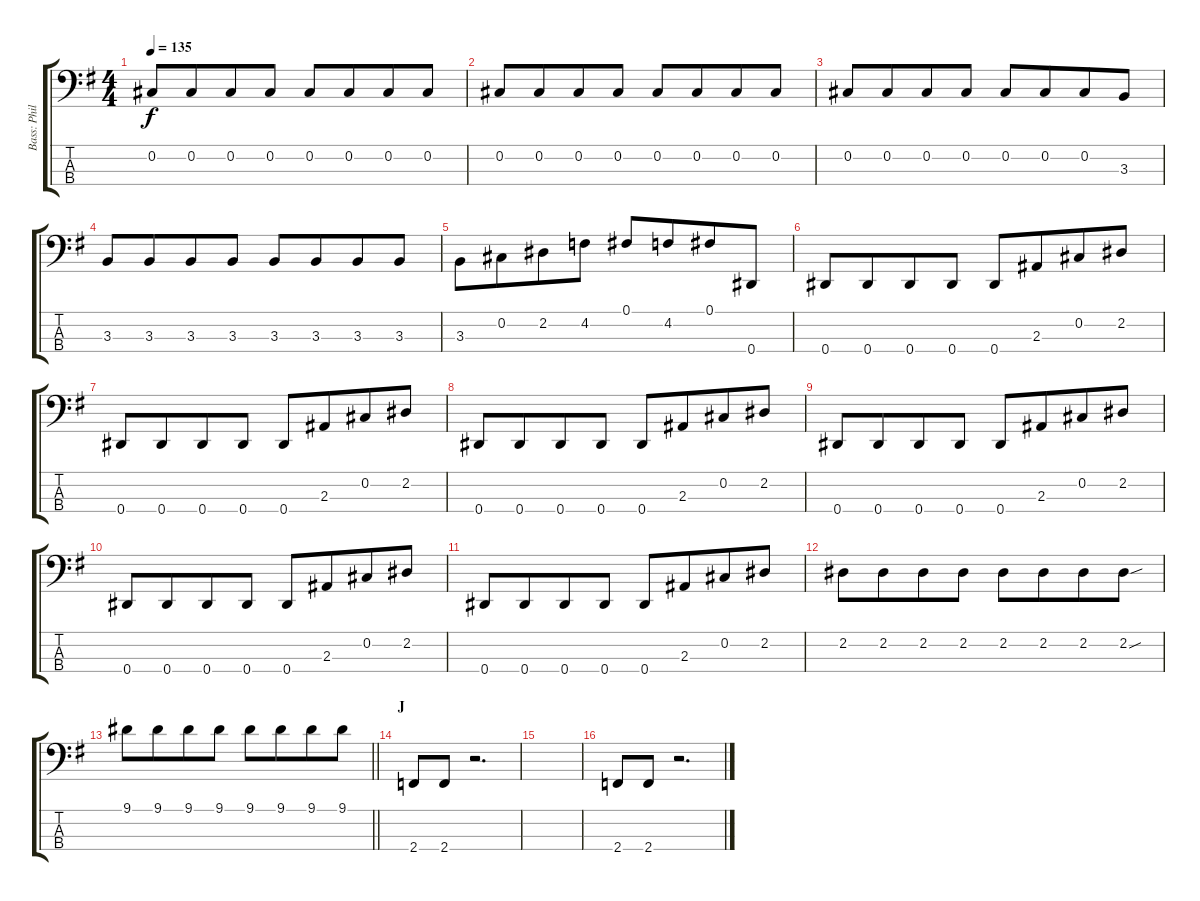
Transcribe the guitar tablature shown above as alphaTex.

\track ("Bass: Phillip" "Bass: Phil") {instrument electricbassfinger}
\staff {score tabs}
\tuning (Gb2 Db2 Ab1 Eb1) {hide}
\ts (4 4)
\tempo 135
\clef f4
\ks g
0.2.8{dy f} 0.2.8{beam merge} 0.2.8 0.2.8 0.2.8{beam Up} 0.2.8{beam Up beam merge} 0.2.8{beam Up} 0.2.8{beam Up} |
0.2.8 0.2.8{beam merge} 0.2.8 0.2.8 0.2.8 0.2.8{beam merge} 0.2.8 0.2.8 |
0.2.8 0.2.8{beam merge} 0.2.8 0.2.8 0.2.8{beam Up} 0.2.8{beam Up beam merge} 0.2.8{beam Up} 3.3.8{beam Up} |
3.3.8 3.3.8{beam merge} 3.3.8 3.3.8 3.3.8 3.3.8{beam merge} 3.3.8 3.3.8 |
3.3.8 0.2.8{beam merge} 2.2.8 4.2.8 0.1.8{beam Up} 4.2.8{beam Up beam merge} 0.1.8{beam Up} 0.4.8{beam Up} |
0.4.8 0.4.8{beam merge} 0.4.8 0.4.8 0.4.8 2.3.8{beam merge} 0.2.8 2.2.8 |
0.4.8 0.4.8{beam merge} 0.4.8 0.4.8 0.4.8 2.3.8{beam merge} 0.2.8 2.2.8 |
0.4.8 0.4.8{beam merge} 0.4.8 0.4.8 0.4.8 2.3.8{beam merge} 0.2.8 2.2.8 |
0.4.8 0.4.8{beam merge} 0.4.8 0.4.8 0.4.8 2.3.8{beam merge} 0.2.8 2.2.8 |
0.4.8 0.4.8{beam merge} 0.4.8 0.4.8 0.4.8 2.3.8{beam merge} 0.2.8 2.2.8 |
0.4.8 0.4.8{beam merge} 0.4.8 0.4.8 0.4.8 2.3.8{beam merge} 0.2.8 2.2.8 |
2.2.8 2.2.8{beam merge} 2.2.8 2.2.8 2.2.8 2.2.8{beam merge} 2.2.8 2.2{sou}.8 |
\barLineRight lightlight
9.1.8 9.1.8{beam merge} 9.1.8 9.1.8 9.1.8 9.1.8{beam merge} 9.1.8 9.1.8 |
\section ("" "J")
2.4.8 2.4.8 r.2{d} |
|
2.4.8 2.4.8 r.2{d}
